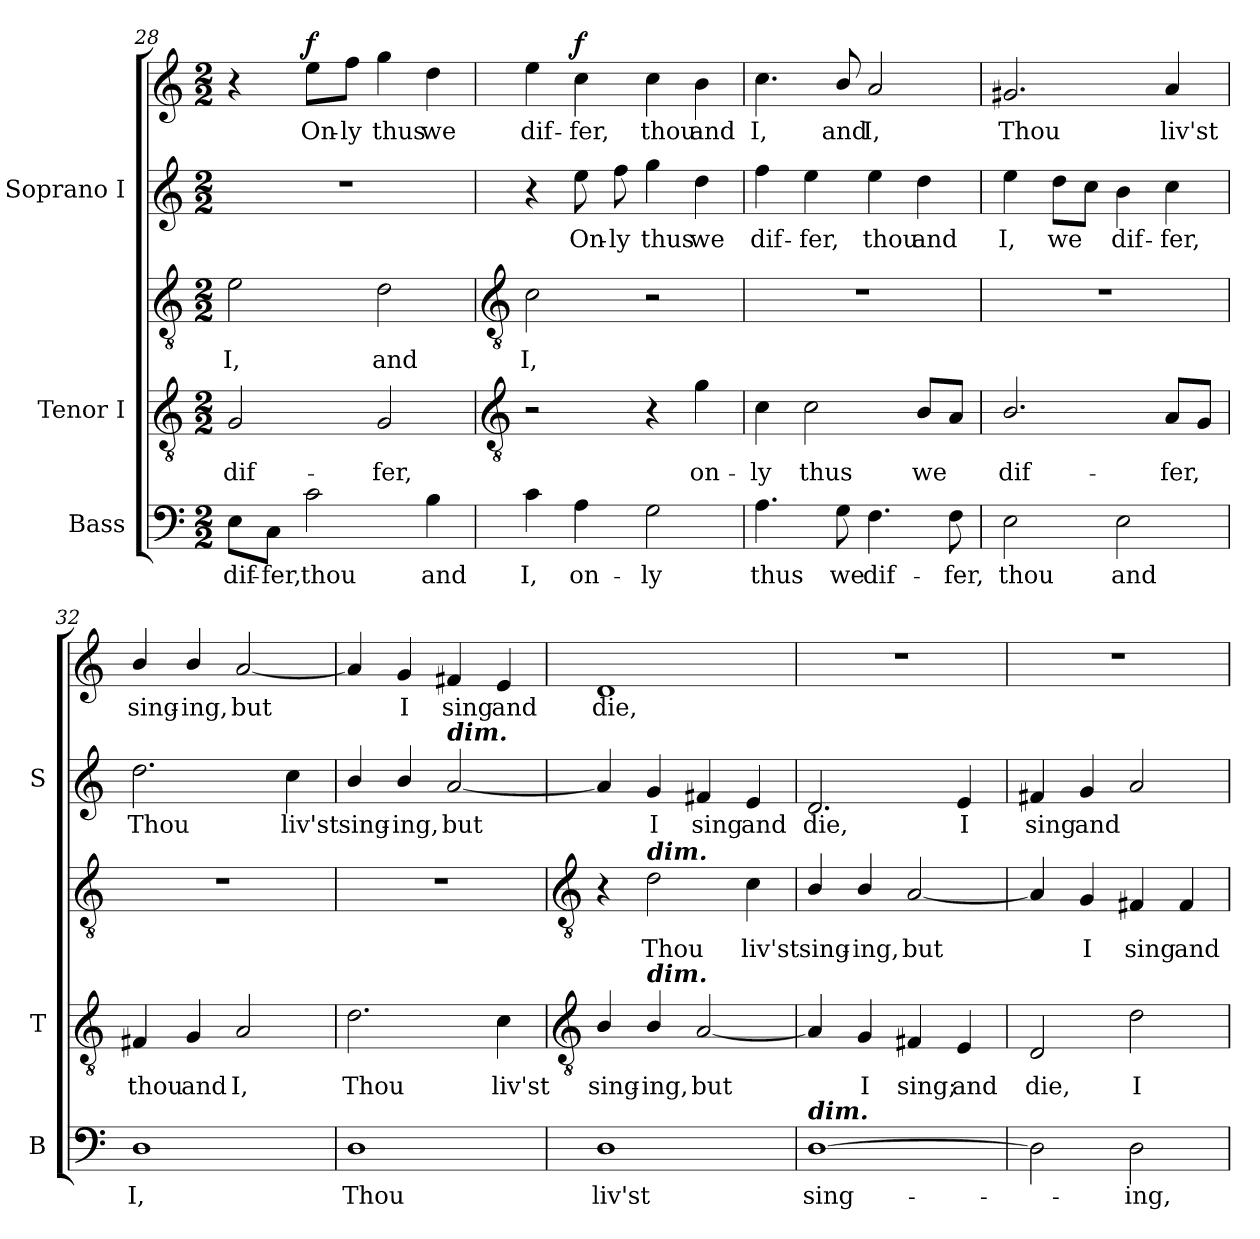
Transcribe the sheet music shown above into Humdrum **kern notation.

**kern	**text	**kern	**text	**kern	**text	**kern	**text	**kern	**text	**dynam
*part3	*part3	*part2	*part2	*part2	*part2	*part1	*part1	*part1	*part1	*part1
*staff5	*staff5	*staff4	*staff4	*staff3	*staff3	*staff2	*staff2	*staff1	*staff1	*staff1/2
*I"Bass	*	*I"Tenor I	*	*	*	*I"Soprano I	*	*	*	*
*I'B	*	*I'T	*	*	*	*I'S	*	*	*	*
*clefF4	*	*clefGv2	*	*clefGv2	*	*clefG2	*	*clefG2	*	*
*k[]	*	*k[]	*	*k[]	*	*k[]	*	*k[]	*	*
*C:	*	*C:	*	*C:	*	*C:	*	*C:	*	*
*M2/2	*	*M2/2	*	*M2/2	*	*M2/2	*	*M2/2	*	*
=28	=28	=28	=28	=28	=28	=28	=28	=28	=28	=28
!	!LO:LY:b	!	!LO:LY:b	!	!LO:LY:b	!	!	!	!	!
8E\L	dif-	2G	dif-	2e	I,	1r	.	4r	.	.
!	!LO:LY:b	!	!	!	!	!	!	!	!	!
8C\J	-fer,	.	.	.	.	.	.	.	.	.
!	!LO:LY:b	!	!	!	!	!	!	!	!LO:LY:b	!LO:DY:b
2c	thou	.	.	.	.	.	.	8ee\L	On-	f
!	!	!	!	!	!	!	!	!	!LO:LY:b	!
.	.	.	.	.	.	.	.	8ff\J	-ly	.
!	!	!	!LO:LY:b	!	!LO:LY:b	!	!	!	!LO:LY:b	!
.	.	2G	-fer,	2d	and	.	.	4gg	thus	.
!	!LO:LY:b	!	!	!	!	!	!	!	!LO:LY:b	!
4B	and	.	.	.	.	.	.	4dd	we	.
!!LO:LB:g=z
=29	=29	=29	=29	=29	=29	=29	=29	=29	=29	=29
*	*	*clefGv2	*	*clefGv2	*	*	*	*	*	*
!	!LO:LY:b	!	!	!	!LO:LY:b	!	!	!	!LO:LY:b	!
4c	I,	2r	.	2c	I,	4r	.	4ee	dif-	.
!	!LO:LY:b	!	!	!	!	!	!LO:LY:b	!	!LO:LY:b	!LO:DY:b=2
4A	on-	.	.	.	.	8ee	On-	4cc	-fer,	f
!	!	!	!	!	!	!	!LO:LY:b	!	!	!
.	.	.	.	.	.	8ff	-ly	.	.	.
!	!LO:LY:b	!	!	!	!	!	!LO:LY:b	!	!LO:LY:b	!
2G	-ly	4r	.	2r	.	4gg	thus	4cc	thou	.
!	!	!	!LO:LY:b	!	!	!	!LO:LY:b	!	!LO:LY:b	!
.	.	4g	on-	.	.	4dd	we	4b	and	.
=30	=30	=30	=30	=30	=30	=30	=30	=30	=30	=30
!	!LO:LY:b	!	!LO:LY:b	!	!	!	!LO:LY:b	!	!LO:LY:b	!
4.A	thus	4c	-ly	1r	.	4ff	dif-	4.cc	I,	.
!	!	!	!LO:LY:b	!	!	!	!LO:LY:b	!	!	!
.	.	2c	thus	.	.	4ee	-fer,	.	.	.
!	!LO:LY:b	!	!	!	!	!	!	!	!LO:LY:b	!
8G	we	.	.	.	.	.	.	8b/	and	.
!	!LO:LY:b	!	!	!	!	!	!LO:LY:b	!	!LO:LY:b	!
4.F	dif-	.	.	.	.	4ee	thou	2a	I,	.
!	!	!	!LO:LY:b	!	!	!	!LO:LY:b	!	!	!
.	.	8BL	we	.	.	4dd	and	.	.	.
!	!LO:LY:b	!	!	!	!	!	!	!	!	!
8F	-fer,	8AJ	.	.	.	.	.	.	.	.
=31	=31	=31	=31	=31	=31	=31	=31	=31	=31	=31
!	!LO:LY:b	!	!LO:LY:b	!	!	!	!LO:LY:b	!	!LO:LY:b	!
2E	thou	2.B/	dif-	1r	.	4ee	I,	2.g#X	Thou	.
!	!	!	!	!	!	!	!LO:LY:b	!	!	!
.	.	.	.	.	.	8ddL	we	.	.	.
.	.	.	.	.	.	8ccJ	.	.	.	.
!	!LO:LY:b	!	!	!	!	!	!LO:LY:b	!	!	!
2E	and	.	.	.	.	4b	dif-	.	.	.
!	!	!	!LO:LY:b	!	!	!	!LO:LY:b	!	!LO:LY:b	!
.	.	8AL	-fer,	.	.	4cc	-fer,	4a	liv'st	.
.	.	8GJ	.	.	.	.	.	.	.	.
=32	=32	=32	=32	=32	=32	=32	=32	=32	=32	=32
!	!LO:LY:b	!	!LO:LY:b	!	!	!	!LO:LY:b	!	!LO:LY:b	!
1D	I,	4F#X	thou	1r	.	2.dd	Thou	4b/	sing-	.
!	!	!	!LO:LY:b	!	!	!	!	!	!LO:LY:b	!
.	.	4G	and	.	.	.	.	4b/	-ing,	.
!	!	!	!LO:LY:b	!	!	!	!	!	!LO:LY:b	!
.	.	2A	I,	.	.	.	.	[2a	but	.
!	!	!	!	!	!	!	!LO:LY:b	!	!	!
.	.	.	.	.	.	4cc	liv'st	.	.	.
=33	=33	=33	=33	=33	=33	=33	=33	=33	=33	=33
!	!LO:LY:b	!	!LO:LY:b	!	!	!	!LO:LY:b	!	!	!
1D	Thou	2.d	Thou	1r	.	4b/	sing-	4a]	.	.
!	!	!	!	!	!	!	!LO:LY:b	!	!LO:LY:b	!
.	.	.	.	.	.	4b/	-ing,	4g	I	.
!	!	!	!	!	!	!LO:TX:a:Bi:t=dim.	!	!	!	!
!	!	!	!	!	!	!	!LO:LY:b	!	!LO:LY:b	!
.	.	.	.	.	.	[2a	but	4f#X	sing	.
!	!	!	!LO:LY:b	!	!	!	!	!	!LO:LY:b	!
.	.	4c	liv'st	.	.	.	.	4e	and	.
!!LO:LB:g=z
=34	=34	=34	=34	=34	=34	=34	=34	=34	=34	=34
*	*	*clefGv2	*	*clefGv2	*	*	*	*	*	*
!	!LO:LY:b	!	!LO:LY:b	!	!	!	!	!	!LO:LY:b	!
1D	liv'st	4B/	sing-	4r	.	4a]	.	1d	die,	.
!	!	!	!	!LO:TX:a:Bi:t=dim.	!	!	!	!	!	!
!	!	!LO:TX:a:Bi:t=dim.	!	!	!	!	!	!	!	!
!	!	!	!LO:LY:b	!	!LO:LY:b	!	!LO:LY:b	!	!	!
.	.	4B/	-ing,	2d	Thou	4g	I	.	.	.
!	!	!	!LO:LY:b	!	!	!	!LO:LY:b	!	!	!
.	.	[2A	but	.	.	4f#X	sing	.	.	.
!	!	!	!	!	!LO:LY:b	!	!LO:LY:b	!	!	!
.	.	.	.	4c	liv'st	4e	and	.	.	.
=35	=35	=35	=35	=35	=35	=35	=35	=35	=35	=35
!LO:TX:a:Bi:t=dim.	!	!	!	!	!	!	!	!	!	!
!	!LO:LY:b	!	!	!	!LO:LY:b	!	!LO:LY:b	!	!	!
[1D	sing-	4A]	.	4B/	sing-	2.d	die,	1r	.	.
!	!	!	!LO:LY:b	!	!LO:LY:b	!	!	!	!	!
.	.	4G	I	4B/	-ing,	.	.	.	.	.
!	!	!	!LO:LY:b	!	!LO:LY:b	!	!	!	!	!
.	.	4F#X	sing;	[2A	but	.	.	.	.	.
!	!	!	!LO:LY:b	!	!	!	!LO:LY:b	!	!	!
.	.	4E	and	.	.	4e	I	.	.	.
=36	=36	=36	=36	=36	=36	=36	=36	=36	=36	=36
!	!	!	!LO:LY:b	!	!	!	!LO:LY:b	!	!	!
2D]	.	2D	die,	4A]	.	4f#X	sing	1r	.	.
!	!	!	!	!	!LO:LY:b	!	!LO:LY:b	!	!	!
.	.	.	.	4G	I	4g	and	.	.	.
!	!LO:LY:b	!	!LO:LY:b	!	!LO:LY:b	!	!	!	!	!
2D	ing,	2d	I	4F#X	sing	2a	.	.	.	.
!	!	!	!	!	!LO:LY:b	!	!	!	!	!
.	.	.	.	4F#	and	.	.	.	.	.
=	=	=	=	=	=	=	=	=	=	=
*-	*-	*-	*-	*-	*-	*-	*-	*-	*-	*-
